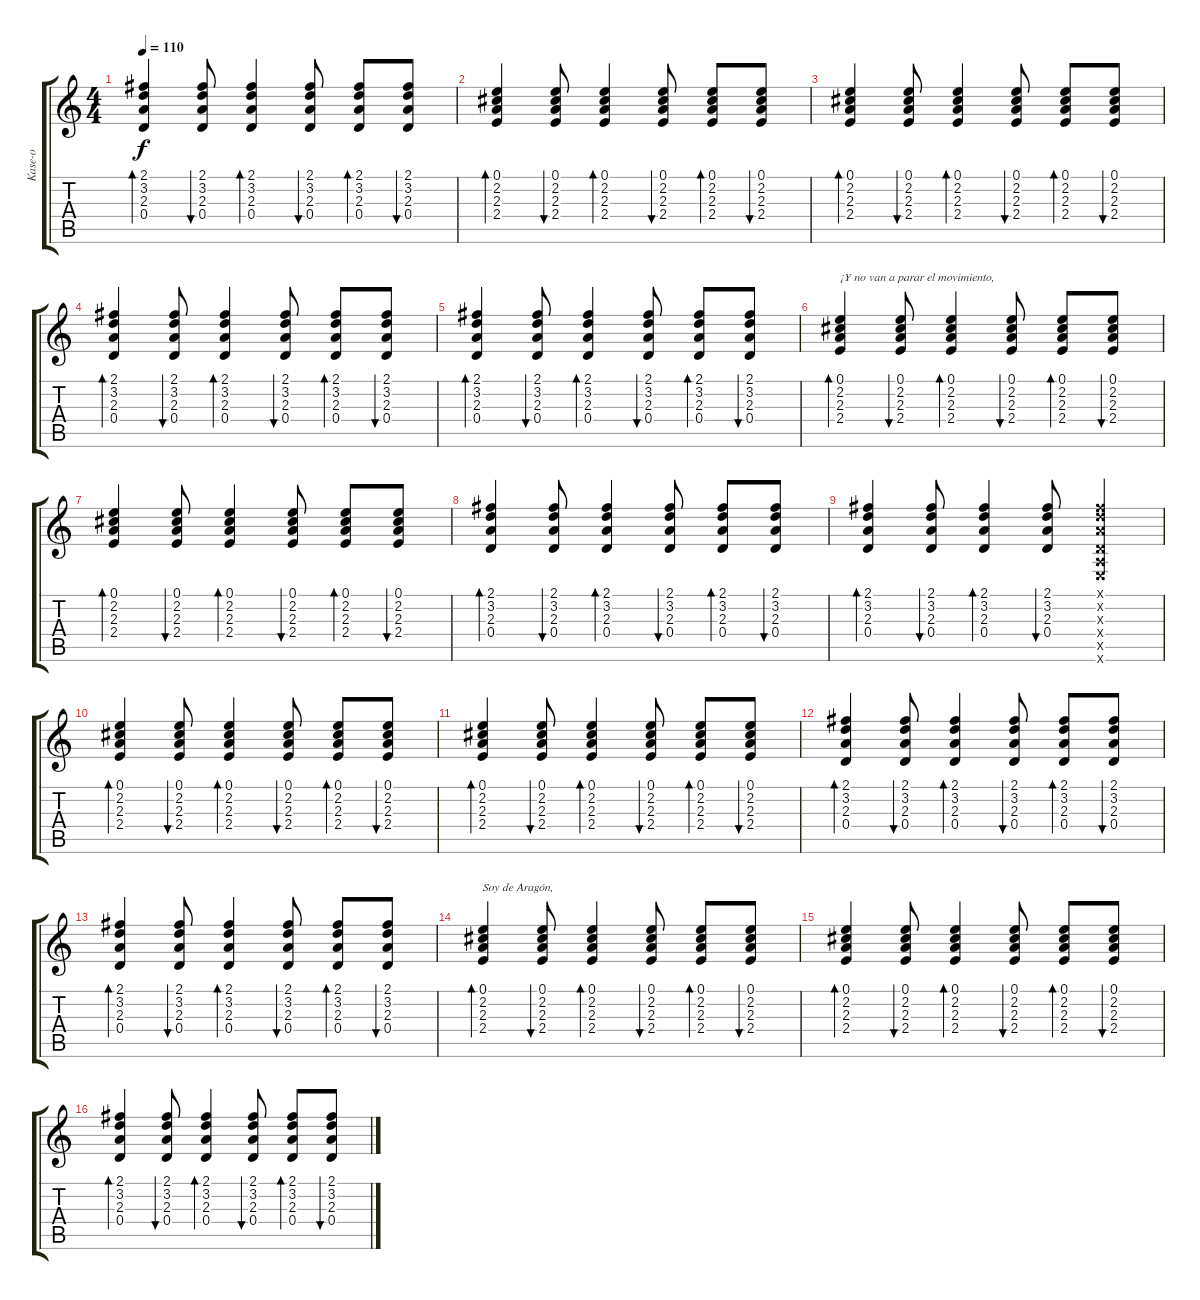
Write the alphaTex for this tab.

\track ("Kase-o" "Kase-o") {instrument acousticguitarnylon}
\staff {score tabs}
\tuning (E4 B3 G3 D3 A2 E2) {hide}
\ts (4 4)
\tempo 110
\clef g2
\ks c
(2.1 3.2 2.3 0.4).4{bd 60 dy f} (2.1 3.2 2.3 0.4).8{bu 60} (2.1 3.2 2.3 0.4).4{bd 60} (2.1 3.2 2.3 0.4).8{bu 60} (2.1 3.2 2.3 0.4).8{bd 60} (2.1 3.2 2.3 0.4).8{bu 60} |
(0.1 2.2 2.3 2.4).4{bd 60} (0.1 2.2 2.3 2.4).8{bu 60} (0.1 2.2 2.3 2.4).4{bd 60} (0.1 2.2 2.3 2.4).8{bu 60} (0.1 2.2 2.3 2.4).8{bd 60} (0.1 2.2 2.3 2.4).8{bu 60} |
(0.1 2.2 2.3 2.4).4{bd 60} (0.1 2.2 2.3 2.4).8{bu 60} (0.1 2.2 2.3 2.4).4{bd 60} (0.1 2.2 2.3 2.4).8{bu 60} (0.1 2.2 2.3 2.4).8{bd 60} (0.1 2.2 2.3 2.4).8{bu 60} |
(2.1 3.2 2.3 0.4).4{bd 60} (2.1 3.2 2.3 0.4).8{bu 60} (2.1 3.2 2.3 0.4).4{bd 60} (2.1 3.2 2.3 0.4).8{bu 60} (2.1 3.2 2.3 0.4).8{bd 60} (2.1 3.2 2.3 0.4).8{bu 60} |
(2.1 3.2 2.3 0.4).4{bd 60} (2.1 3.2 2.3 0.4).8{bu 60} (2.1 3.2 2.3 0.4).4{bd 60} (2.1 3.2 2.3 0.4).8{bu 60} (2.1 3.2 2.3 0.4).8{bd 60} (2.1 3.2 2.3 0.4).8{bu 60} |
(0.1 2.2 2.3 2.4).4{bd 60 txt "¡Y no van a parar el movimiento, "} (0.1 2.2 2.3 2.4).8{bu 60} (0.1 2.2 2.3 2.4).4{bd 60} (0.1 2.2 2.3 2.4).8{bu 60} (0.1 2.2 2.3 2.4).8{bd 60} (0.1 2.2 2.3 2.4).8{bu 60} |
(0.1 2.2 2.3 2.4).4{bd 60} (0.1 2.2 2.3 2.4).8{bu 60} (0.1 2.2 2.3 2.4).4{bd 60} (0.1 2.2 2.3 2.4).8{bu 60} (0.1 2.2 2.3 2.4).8{bd 60} (0.1 2.2 2.3 2.4).8{bu 60} |
(2.1 3.2 2.3 0.4).4{bd 60} (2.1 3.2 2.3 0.4).8{bu 60} (2.1 3.2 2.3 0.4).4{bd 60} (2.1 3.2 2.3 0.4).8{bu 60} (2.1 3.2 2.3 0.4).8{bd 60} (2.1 3.2 2.3 0.4).8{bu 60} |
(2.1 3.2 2.3 0.4).4{bd 60} (2.1 3.2 2.3 0.4).8{bu 60} (2.1 3.2 2.3 0.4).4{bd 60} (2.1 3.2 2.3 0.4).8{bu 60} (2.1{x} 3.2{x} 2.3{x} 0.4{x} 0.5{x} 0.6{x}).4 |
(0.1 2.2 2.3 2.4).4{bd 60} (0.1 2.2 2.3 2.4).8{bu 60} (0.1 2.2 2.3 2.4).4{bd 60} (0.1 2.2 2.3 2.4).8{bu 60} (0.1 2.2 2.3 2.4).8{bd 60} (0.1 2.2 2.3 2.4).8{bu 60} |
(0.1 2.2 2.3 2.4).4{bd 60} (0.1 2.2 2.3 2.4).8{bu 60} (0.1 2.2 2.3 2.4).4{bd 60} (0.1 2.2 2.3 2.4).8{bu 60} (0.1 2.2 2.3 2.4).8{bd 60} (0.1 2.2 2.3 2.4).8{bu 60} |
(2.1 3.2 2.3 0.4).4{bd 60} (2.1 3.2 2.3 0.4).8{bu 60} (2.1 3.2 2.3 0.4).4{bd 60} (2.1 3.2 2.3 0.4).8{bu 60} (2.1 3.2 2.3 0.4).8{bd 60} (2.1 3.2 2.3 0.4).8{bu 60} |
(2.1 3.2 2.3 0.4).4{bd 60} (2.1 3.2 2.3 0.4).8{bu 60} (2.1 3.2 2.3 0.4).4{bd 60} (2.1 3.2 2.3 0.4).8{bu 60} (2.1 3.2 2.3 0.4).8{bd 60} (2.1 3.2 2.3 0.4).8{bu 60} |
(0.1 2.2 2.3 2.4).4{bd 60 txt "Soy de Aragón, "} (0.1 2.2 2.3 2.4).8{bu 60} (0.1 2.2 2.3 2.4).4{bd 60} (0.1 2.2 2.3 2.4).8{bu 60} (0.1 2.2 2.3 2.4).8{bd 60} (0.1 2.2 2.3 2.4).8{bu 60} |
(0.1 2.2 2.3 2.4).4{bd 60} (0.1 2.2 2.3 2.4).8{bu 60} (0.1 2.2 2.3 2.4).4{bd 60} (0.1 2.2 2.3 2.4).8{bu 60} (0.1 2.2 2.3 2.4).8{bd 60} (0.1 2.2 2.3 2.4).8{bu 60} |
(2.1 3.2 2.3 0.4).4{bd 60} (2.1 3.2 2.3 0.4).8{bu 60} (2.1 3.2 2.3 0.4).4{bd 60} (2.1 3.2 2.3 0.4).8{bu 60} (2.1 3.2 2.3 0.4).8{bd 60} (2.1 3.2 2.3 0.4).8{bu 60}
